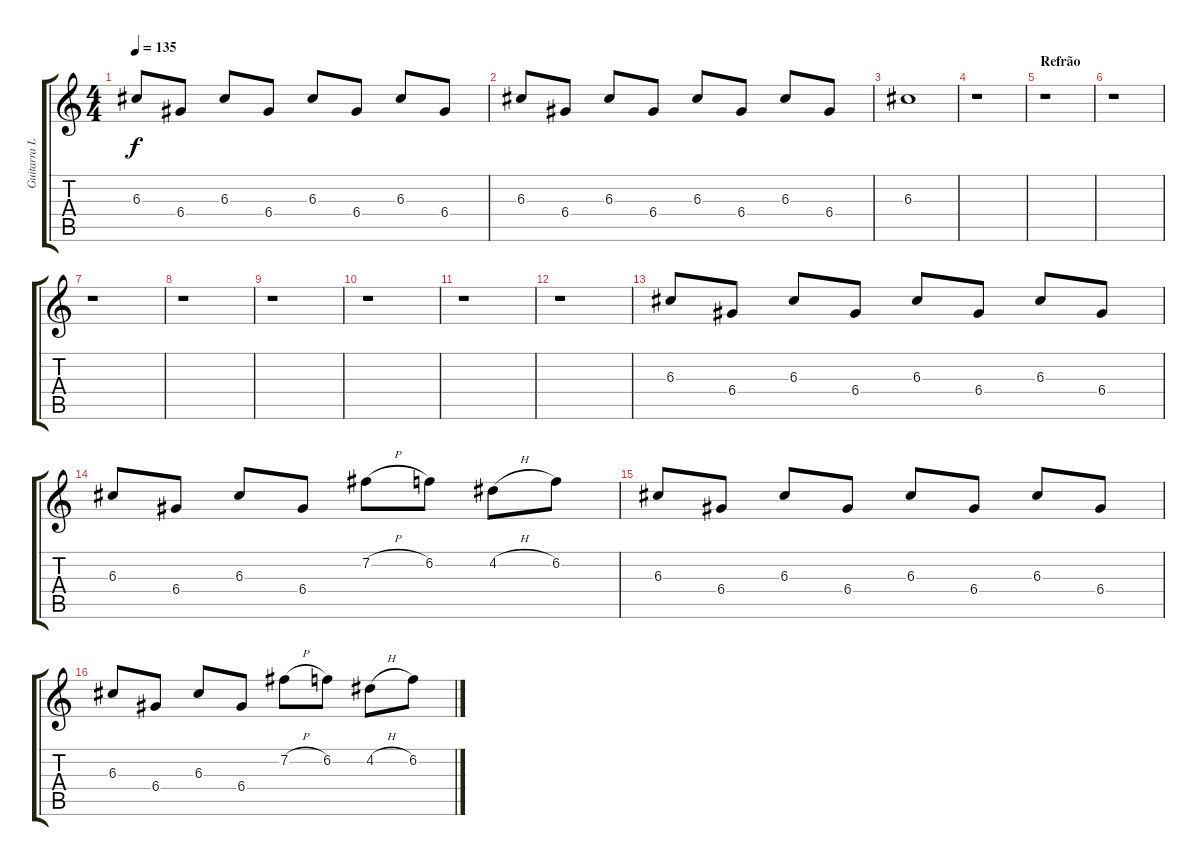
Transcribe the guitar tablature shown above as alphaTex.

\track ("Guitarra Limpa | Luis Felipe" "Guitarra L") {instrument electricguitarclean}
\staff {score tabs}
\tuning (E4 B3 G3 D3 A2 E2) {hide}
\ts (4 4)
\tempo 135
\clef g2
\ks c
6.3.8{dy f} 6.4.8 6.3.8 6.4.8 6.3.8 6.4.8 6.3.8 6.4.8 |
6.3.8 6.4.8 6.3.8 6.4.8 6.3.8 6.4.8 6.3.8 6.4.8 |
6.3.1 |
r.1 |
\section ("" "Refrão")
r.1 |
r.1 |
r.1 |
r.1 |
r.1 |
r.1 |
r.1 |
r.1 |
6.3.8 6.4.8 6.3.8 6.4.8 6.3.8 6.4.8 6.3.8 6.4.8 |
6.3.8 6.4.8 6.3.8 6.4.8 7.2{h}.8 6.2.8 4.2{h}.8 6.2.8 |
6.3.8 6.4.8 6.3.8 6.4.8 6.3.8 6.4.8 6.3.8 6.4.8 |
6.3.8 6.4.8 6.3.8 6.4.8 7.2{h}.8 6.2.8 4.2{h}.8 6.2.8
